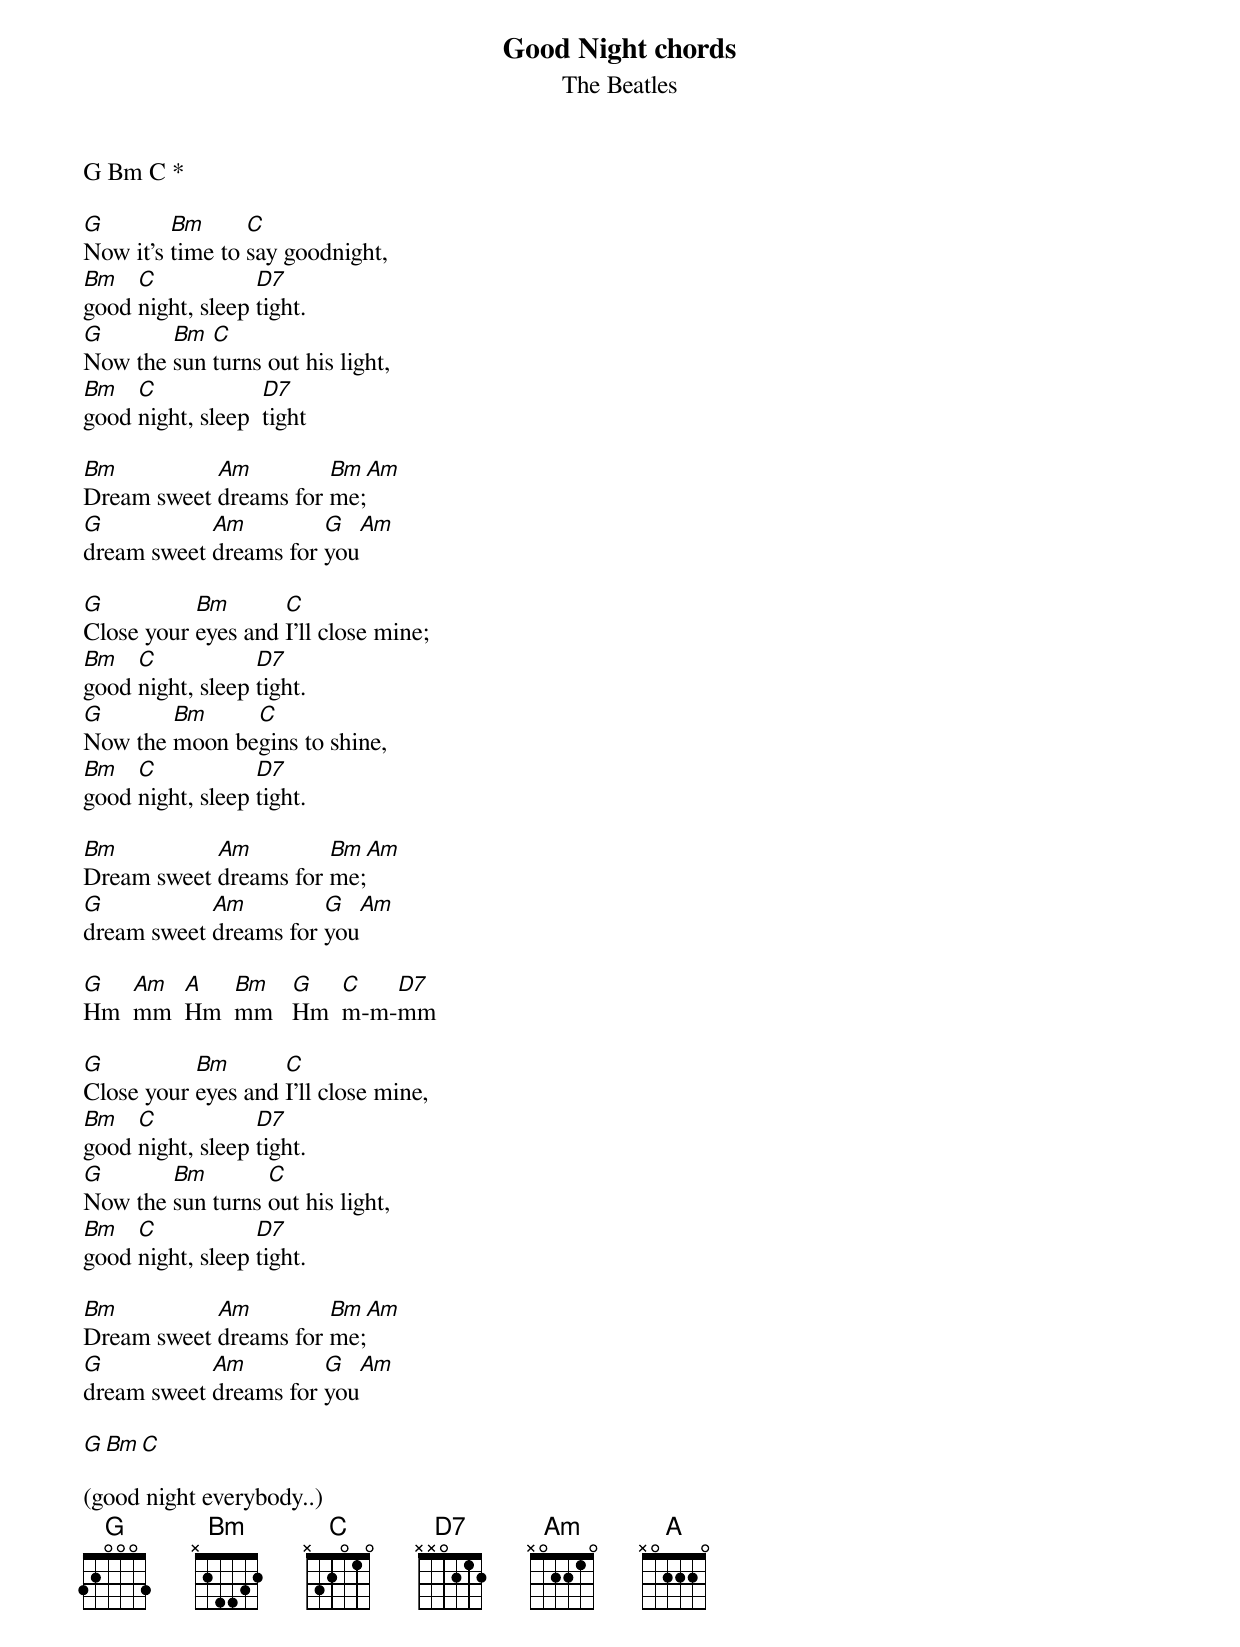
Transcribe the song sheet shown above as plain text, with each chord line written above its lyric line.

Good Night chords
The Beatles

G Bm C *

G        Bm      C
Now it's time to say goodnight,
Bm   C            D7
good night, sleep tight.
G       Bm  C
Now the sun turns out his light,
Bm   C             D7
good night, sleep  tight

Bm          Am         Bm Am
Dream sweet dreams for me;
G           Am         G   Am
dream sweet dreams for you

G          Bm       C
Close your eyes and I'll close mine;
Bm   C            D7
good night, sleep tight.
G       Bm     C
Now the moon begins to shine,
Bm   C            D7
good night, sleep tight.

Bm          Am         Bm Am
Dream sweet dreams for me;
G           Am         G   Am
dream sweet dreams for you

G   Am  A   Bm   G   C   D7
Hm  mm  Hm  mm   Hm  m-m-mm

G          Bm       C
Close your eyes and I'll close mine,
Bm   C            D7
good night, sleep tight.
G       Bm        C
Now the sun turns out his light,
Bm   C            D7
good night, sleep tight.

Bm          Am         Bm Am
Dream sweet dreams for me;
G           Am         G   Am
dream sweet dreams for you

G Bm C

(good night everybody..)
